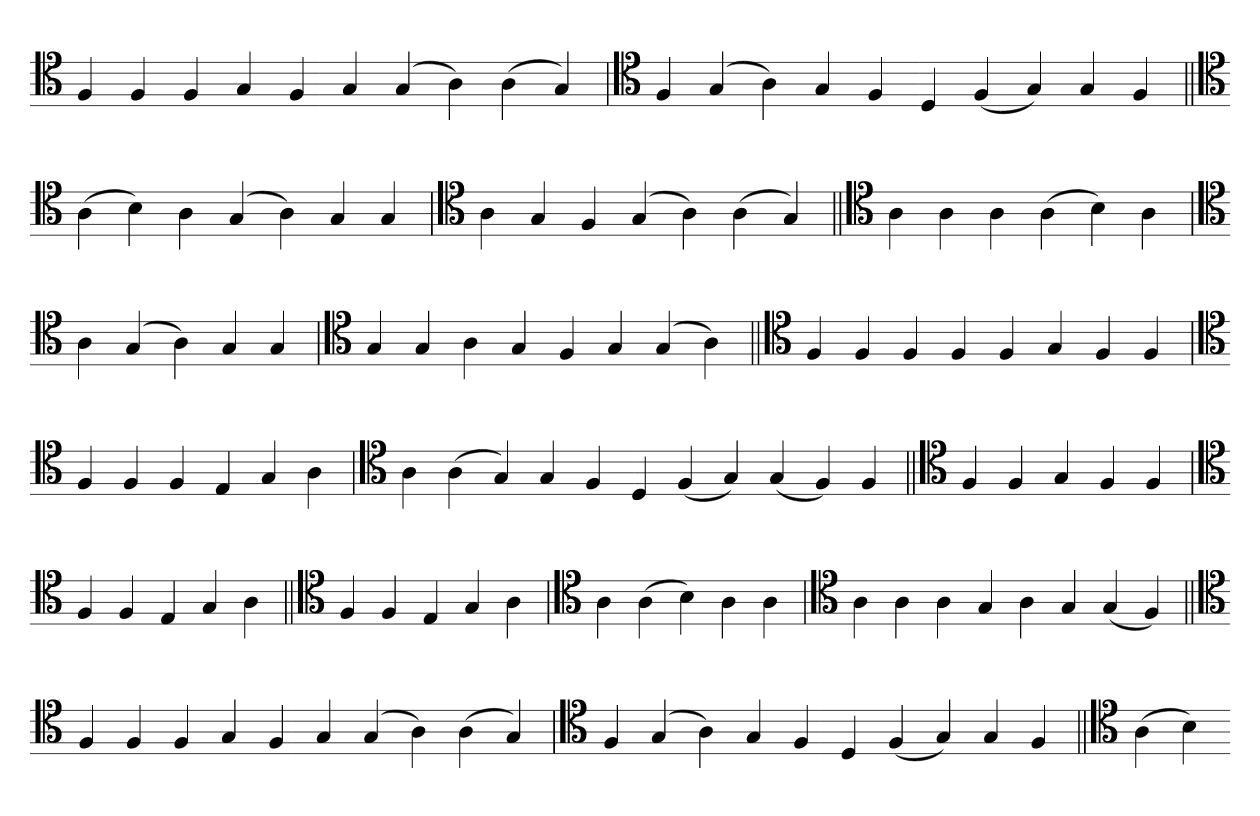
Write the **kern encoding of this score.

**kern
*part1
*staff1
*clefC4
=
4F
4F
4F
4G
4F
4G
(4G
4A)
(4A
4G)
='
*clefC4
4F
(4G
4A)
4G
4F
4D
(4F
4G)
4G
4F
=||
*clefC4
(4A
4B)
4A
(4G
4A)
4G
4G
=`
*clefC4
4A
4G
4F
(4G
4A)
(4A
4G)
=||
*clefC4
4A
4A
4A
(4A
4B)
4A
=`
*clefC4
4A
(4G
4A)
4G
4G
=`
*clefC4
4G
4G
4A
4G
4F
4G
(4G
4A)
=||
*clefC4
4F
4F
4F
4F
4F
4G
4F
4F
=`
*clefC4
4F
4F
4F
4E
4G
4A
='
*clefC4
4A
(4A
4G)
4G
4F
4D
(4F
4G)
(4G
4F)
4F
=||
*clefC4
4F
4F
4G
4F
4F
=`
*clefC4
4F
4F
4E
4G
4A
=||
*clefC4
4F
4F
4E
4G
4A
=`
*clefC4
4A
(4A
4B)
4A
4A
=`
*clefC4
4A
4A
4A
4G
4A
4G
(4G
4F)
=||
*clefC4
4F
4F
4F
4G
4F
4G
(4G
4A)
(4A
4G)
='
*clefC4
4F
(4G
4A)
4G
4F
4D
(4F
4G)
4G
4F
=||
*clefC4
(4A
4B)
=-
*-
